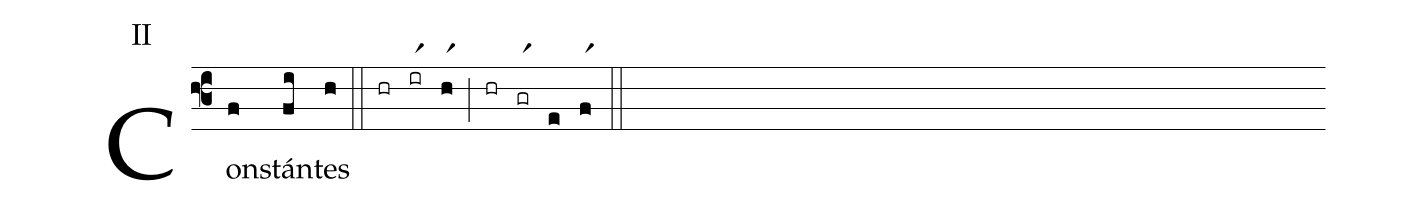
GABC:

annotation: II;
%%
(f3) Con(f)stán(fi)tes(h) (::) (hr)(irr1)(hr1)(;)(hr)(grr1)(e)(fr1)(::)
